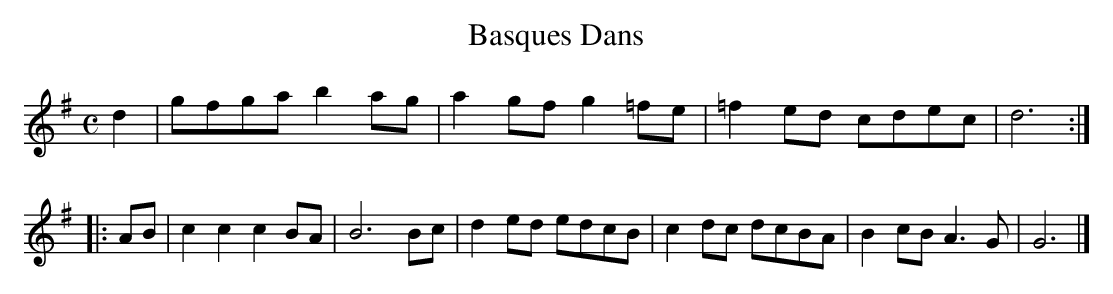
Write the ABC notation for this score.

X:1
T:Basques Dans
M:C
K:Gmaj
d2|gfgab2ag|a2gfg2=fe|=f2ed cdec|d6:|
|:AB|c2c2c2BA|B6Bc|d2ed edcB|c2dc dcBA|B2cBA3G|G6|]
